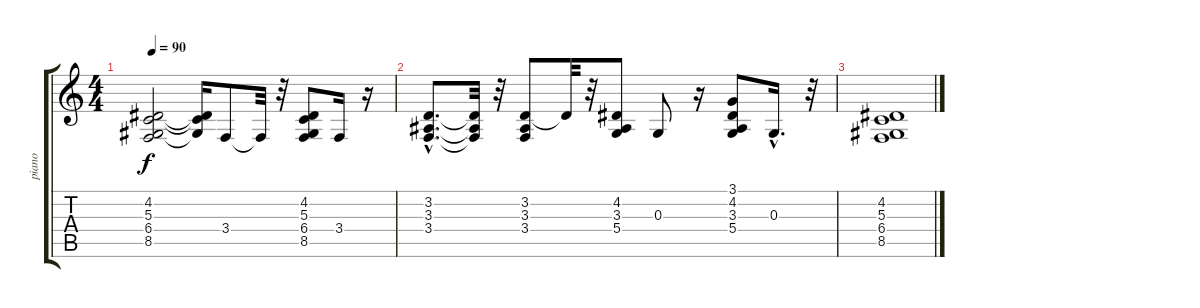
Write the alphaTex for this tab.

\track ("piano" "piano") {instrument acousticgrandpiano}
\staff {score tabs}
\tuning (E4 B3 G3 D3 A2 E2) {hide}
\ts (4 4)
\tempo 90
\clef g2
\ks c
(4.2 5.3 6.4 8.5).2{dy f} (4.2{t} 5.3{t} 6.4{t}).16 3.4.8 3.4{t}.32 r.32 (4.2 5.3 6.4 8.5).8 3.4.16 r.16 |
(3.2{hac} 3.3{hac} 3.4{hac}).8{d} (3.2{t} 3.3{t} 3.4{t}).32 r.32 (3.2 3.3 3.4).8 3.2{t}.32 r.32 (4.2 3.3 5.4).8 0.3.8 r.16 (3.1 4.2 3.3 5.4).8 0.3{hac}.16{d} r.32 |
(4.2 5.3 6.4 8.5).1
